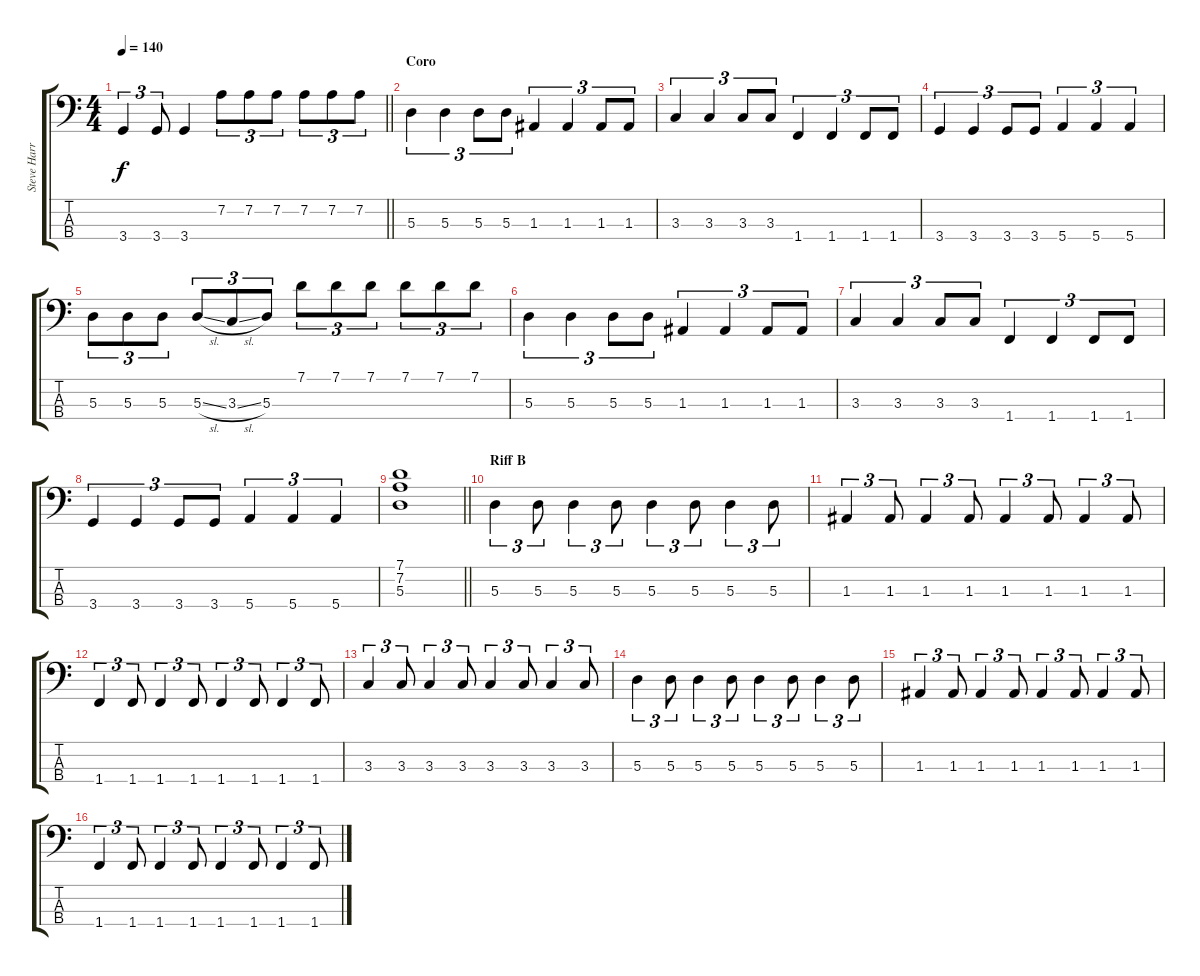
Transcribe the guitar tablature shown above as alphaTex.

\track ("Steve Harris" "Steve Harr") {instrument electricbassfinger}
\staff {score tabs}
\tuning (G2 D2 A1 E1) {hide}
\ts (4 4)
\tempo 140
\clef f4
\barLineRight lightlight
\ks c
3.4.4{tu (3 2) dy f} 3.4.8{tu (3 2)} 3.4.4 7.2.8{tu (3 2)} 7.2.8{tu (3 2)} 7.2.8{tu (3 2)} 7.2.8{tu (3 2)} 7.2.8{tu (3 2)} 7.2.8{tu (3 2)} |
\section ("" "Coro")
5.3.4{tu (3 2)} 5.3.4{tu (3 2)} 5.3.8{tu (3 2)} 5.3.8{tu (3 2)} 1.3.4{tu (3 2)} 1.3.4{tu (3 2)} 1.3.8{tu (3 2)} 1.3.8{tu (3 2)} |
3.3.4{tu (3 2)} 3.3.4{tu (3 2)} 3.3.8{tu (3 2)} 3.3.8{tu (3 2)} 1.4.4{tu (3 2)} 1.4.4{tu (3 2)} 1.4.8{tu (3 2)} 1.4.8{tu (3 2)} |
3.4.4{tu (3 2)} 3.4.4{tu (3 2)} 3.4.8{tu (3 2)} 3.4.8{tu (3 2)} 5.4.4{tu (3 2)} 5.4.4{tu (3 2)} 5.4.4{tu (3 2)} |
5.3.8{tu (3 2)} 5.3.8{tu (3 2)} 5.3.8{tu (3 2)} 5.3{sl}.8{tu (3 2)} 3.3{sl}.8{tu (3 2)} 5.3.8{tu (3 2)} 7.1.8{tu (3 2)} 7.1.8{tu (3 2)} 7.1.8{tu (3 2)} 7.1.8{tu (3 2)} 7.1.8{tu (3 2)} 7.1.8{tu (3 2)} |
5.3.4{tu (3 2)} 5.3.4{tu (3 2)} 5.3.8{tu (3 2)} 5.3.8{tu (3 2)} 1.3.4{tu (3 2)} 1.3.4{tu (3 2)} 1.3.8{tu (3 2)} 1.3.8{tu (3 2)} |
3.3.4{tu (3 2)} 3.3.4{tu (3 2)} 3.3.8{tu (3 2)} 3.3.8{tu (3 2)} 1.4.4{tu (3 2)} 1.4.4{tu (3 2)} 1.4.8{tu (3 2)} 1.4.8{tu (3 2)} |
3.4.4{tu (3 2)} 3.4.4{tu (3 2)} 3.4.8{tu (3 2)} 3.4.8{tu (3 2)} 5.4.4{tu (3 2)} 5.4.4{tu (3 2)} 5.4.4{tu (3 2)} |
\barLineRight lightlight
(7.1 7.2 5.3).1 |
\section ("" "Riff B")
5.3.4{tu (3 2)} 5.3.8{tu (3 2)} 5.3.4{tu (3 2)} 5.3.8{tu (3 2)} 5.3.4{tu (3 2)} 5.3.8{tu (3 2)} 5.3.4{tu (3 2)} 5.3.8{tu (3 2)} |
1.3.4{tu (3 2)} 1.3.8{tu (3 2)} 1.3.4{tu (3 2)} 1.3.8{tu (3 2)} 1.3.4{tu (3 2)} 1.3.8{tu (3 2)} 1.3.4{tu (3 2)} 1.3.8{tu (3 2)} |
1.4.4{tu (3 2)} 1.4.8{tu (3 2)} 1.4.4{tu (3 2)} 1.4.8{tu (3 2)} 1.4.4{tu (3 2)} 1.4.8{tu (3 2)} 1.4.4{tu (3 2)} 1.4.8{tu (3 2)} |
3.3.4{tu (3 2)} 3.3.8{tu (3 2)} 3.3.4{tu (3 2)} 3.3.8{tu (3 2)} 3.3.4{tu (3 2)} 3.3.8{tu (3 2)} 3.3.4{tu (3 2)} 3.3.8{tu (3 2)} |
5.3.4{tu (3 2)} 5.3.8{tu (3 2)} 5.3.4{tu (3 2)} 5.3.8{tu (3 2)} 5.3.4{tu (3 2)} 5.3.8{tu (3 2)} 5.3.4{tu (3 2)} 5.3.8{tu (3 2)} |
1.3.4{tu (3 2)} 1.3.8{tu (3 2)} 1.3.4{tu (3 2)} 1.3.8{tu (3 2)} 1.3.4{tu (3 2)} 1.3.8{tu (3 2)} 1.3.4{tu (3 2)} 1.3.8{tu (3 2)} |
1.4.4{tu (3 2)} 1.4.8{tu (3 2)} 1.4.4{tu (3 2)} 1.4.8{tu (3 2)} 1.4.4{tu (3 2)} 1.4.8{tu (3 2)} 1.4.4{tu (3 2)} 1.4.8{tu (3 2)}
